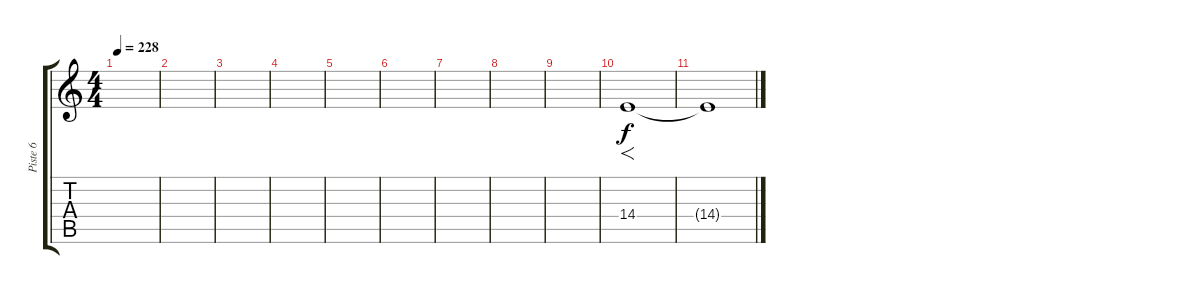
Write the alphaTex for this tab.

\track ("Piste 6" "Piste 6") {instrument stringensemble1}
\staff {score tabs}
\tuning (E4 B3 G3 D3 A2 E2) {hide}
\ts (4 4)
\tempo 228
\clef g2
\ks c
|
|
|
|
|
|
|
|
|
14.4.1{f} |
14.4{t}.1
